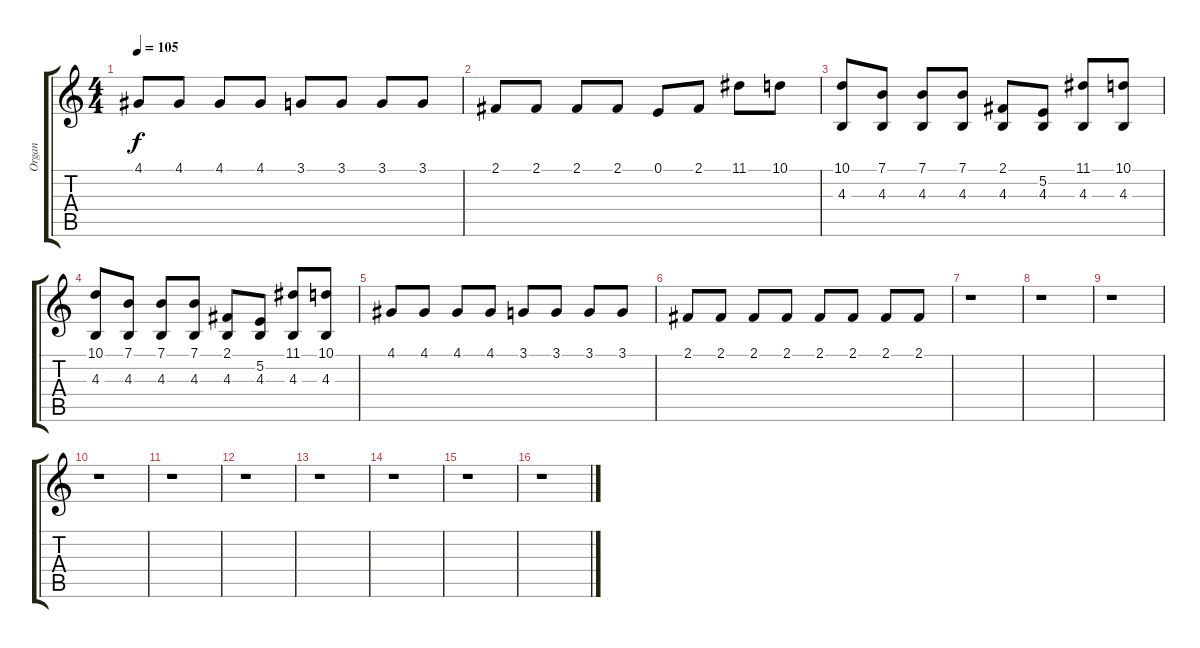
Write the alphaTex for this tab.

\track ("Organ" "Organ") {instrument drawbarorgan}
\staff {score tabs}
\tuning (E4 B3 G3 D3 A2 E2) {hide}
\ts (4 4)
\tempo 105
\clef g2
\ks c
4.1.8{dy f} 4.1.8 4.1.8 4.1.8 3.1.8 3.1.8 3.1.8 3.1.8 |
2.1.8 2.1.8 2.1.8 2.1.8 0.1.8 2.1.8 11.1.8 10.1.8 |
(10.1 4.3).8 (7.1 4.3).8 (7.1 4.3).8 (7.1 4.3).8 (2.1 4.3).8 (5.2 4.3).8 (11.1 4.3).8 (10.1 4.3).8 |
(10.1 4.3).8 (7.1 4.3).8 (7.1 4.3).8 (7.1 4.3).8 (2.1 4.3).8 (5.2 4.3).8 (11.1 4.3).8 (10.1 4.3).8 |
4.1.8 4.1.8 4.1.8 4.1.8 3.1.8 3.1.8 3.1.8 3.1.8 |
2.1.8 2.1.8 2.1.8 2.1.8 2.1.8 2.1.8 2.1.8 2.1.8 |
r.1 |
r.1 |
r.1 |
r.1 |
r.1 |
r.1 |
r.1 |
r.1 |
r.1 |
r.1
